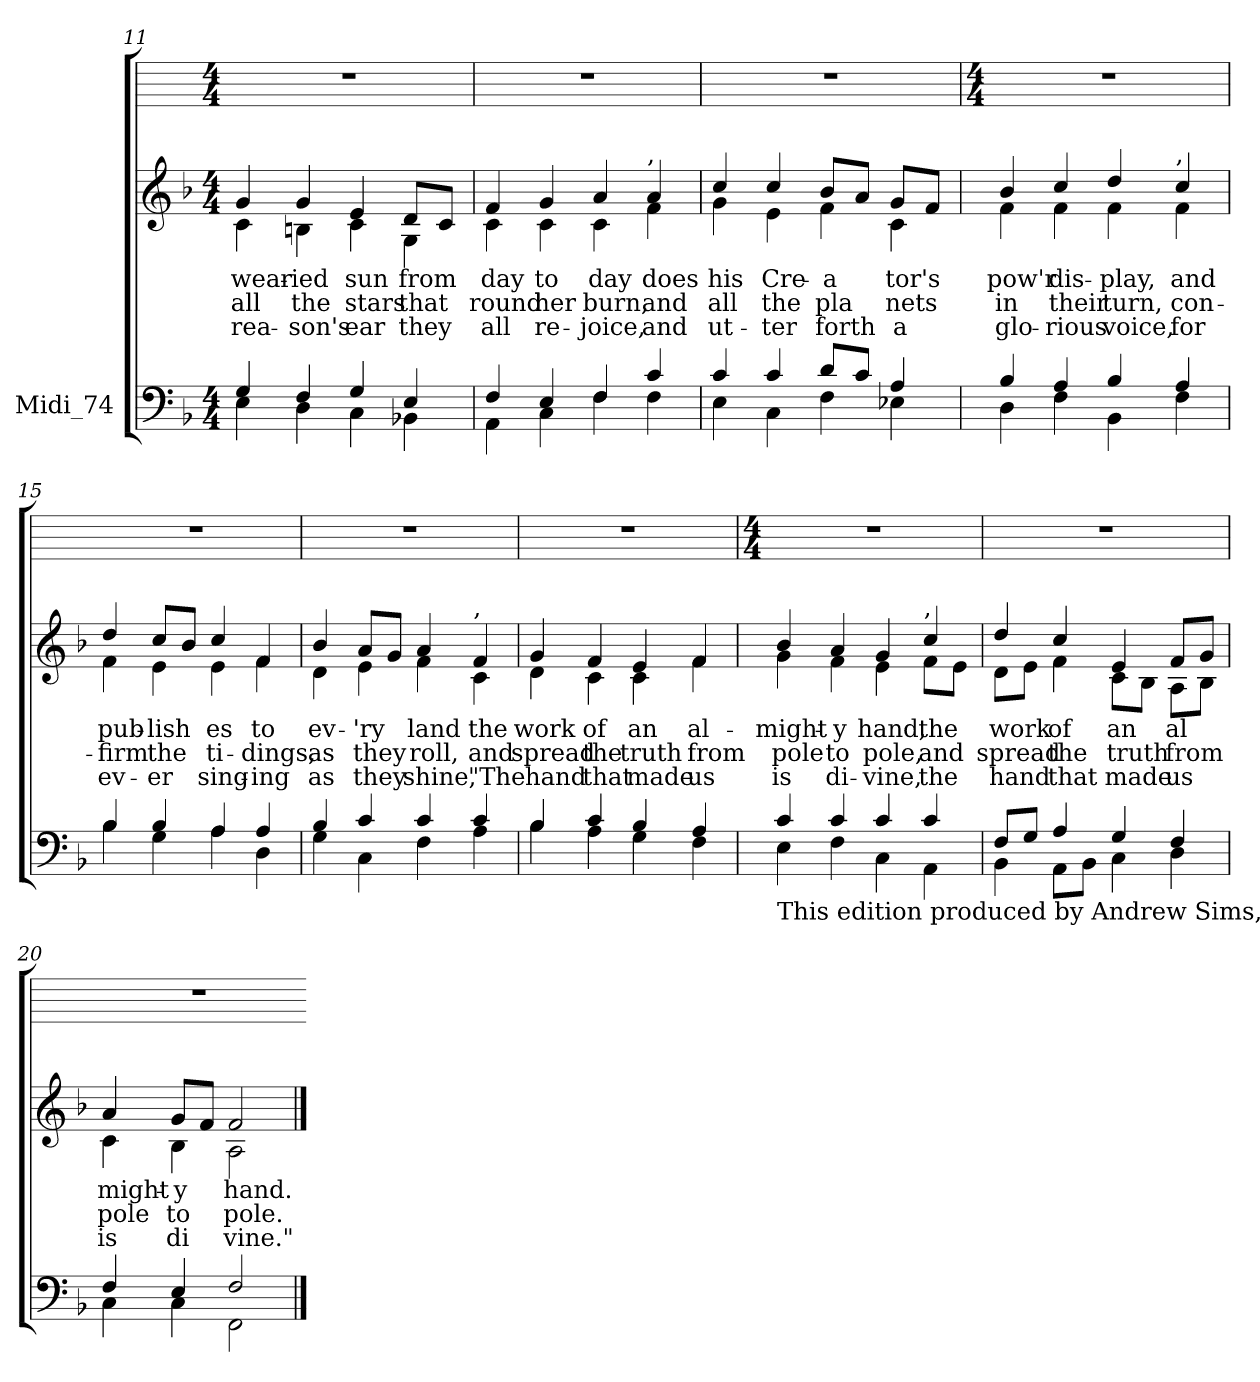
**kern	**kern	**text	**text	**text	**kern
*part3	*part2	*part2	*part2	*part2	*part1
*staff3	*staff2	*staff2	*staff2	*staff2	*staff1
*I"Midi_74	*	*	*	*	*
*clefF4	*clefG2	*	*	*	*
*k[b-]	*k[b-]	*	*	*	*
*F:	*F:	*	*	*	*
*M4/4	*M4/4	*	*	*	*M4/4
=11	=11	=11	=11	=11	=11
*^	*	*	*	*	*
!	!	!	!LO:LY:b	!LO:LY:b	!LO:LY:b	!
*	*	*^	*	*	*	*
4G/	4E\	4g/	4c\	wear-	-all	rea-	1r
!	!	!	!	!LO:LY:b	!LO:LY:b	!LO:LY:b	!
4F/	4D\	4g/	4Bn\	-ied	the	son's	.
!	!	!	!	!LO:LY:b	!LO:LY:b	!LO:LY:b	!
4G/	4C\	4e/	4c\	sun	stars	ear	.
!	!	!	!	!LO:LY:b	!LO:LY:b	!LO:LY:b	!
4E/	4BB-X\	8d/L	4G\	from	that	they	.
.	.	8c/J	.	.	.	.	.
=12	=12	=12	=12	=12	=12	=12	=12
!	!	!	!	!LO:LY:b	!LO:LY:b	!LO:LY:b	!
4F/	4AA\	4f/	4c\	day	round	all	1r
!	!	!	!	!LO:LY:b	!LO:LY:b	!LO:LY:b	!
4E/	4C\	4g/	4c\	to	her	re-	.
!	!	!	!	!LO:LY:b	!LO:LY:b	!LO:LY:b	!
4F/	4F\	4a/	4c\	-day	burn,	joice,	.
!	!	!LO:TX:a:t=,	!	!	!	!	!
!	!	!	!	!LO:LY:b	!LO:LY:b	!LO:LY:b	!
4c/	4F\	4a/	4f\	does	and	and	.
=13	=13	=13	=13	=13	=13	=13	=13
!	!	!	!	!LO:LY:b	!LO:LY:b	!LO:LY:b	!
4c/	4E\	4cc/	4g\	his	all	ut-	1r
!	!	!	!	!LO:LY:b	!LO:LY:b	!LO:LY:b	!
4c/	4C\	4cc/	4e\	-Cre-	-the	ter	.
!	!	!	!	!LO:LY:b	!LO:LY:b	!LO:LY:b	!
8d/L	4F\	8b-/L	4f\	a	pla	forth	.
8c/J	.	8a/J	.	.	.	.	.
!	!	!	!	!LO:LY:b	!LO:LY:b	!LO:LY:b	!
4A/	4E-X\	8g/L	4c\	tor's	nets	a	.
.	.	8f/J	.	.	.	.	.
!!LO:LB:g=z
=14	=14	=14	=14	=14	=14	=14	=14
*	*	*	*	*	*	*	*M4/4
!	!	!	!	!LO:LY:b	!LO:LY:b	!LO:LY:b	!
4B-/	4D\	4b-/	4f\	pow'r	in	glo-	1r
!	!	!	!	!LO:LY:b	!LO:LY:b	!LO:LY:b	!
4A/	4F\	4cc/	4f\	-dis-	-their	rious	.
!	!	!	!	!LO:LY:b	!LO:LY:b	!LO:LY:b	!
4B-/	4BB-\	4dd/	4f\	play,	turn,	voice,	.
!	!	!LO:TX:a:t=,	!	!	!	!	!
!	!	!	!	!LO:LY:b	!LO:LY:b	!LO:LY:b	!
4A/	4F\	4cc/	4f\	and	con-	-for	.
=15	=15	=15	=15	=15	=15	=15	=15
!	!	!	!	!LO:LY:b	!LO:LY:b	!LO:LY:b	!
4B-/	4B-\	4dd/	4f\	pub-	-firm	ev-	1r
!	!	!	!	!LO:LY:b	!LO:LY:b	!LO:LY:b	!
4B-/	4G\	8cc/L	4e\	-lish	the	er	.
.	.	8b-/J	.	.	.	.	.
!	!	!	!	!LO:LY:b	!LO:LY:b	!LO:LY:b	!
4A/	4A\	4cc/	4e\	es	ti-	-sing-	.
!	!	!	!	!LO:LY:b	!LO:LY:b	!LO:LY:b	!
4A/	4D\	4f/	4f\	-to	dings,	ing	.
=16	=16	=16	=16	=16	=16	=16	=16
!	!	!	!	!LO:LY:b	!LO:LY:b	!LO:LY:b	!
4B-/	4G\	4b-/	4d\	ev-	-as	as	1r
!	!	!	!	!LO:LY:b	!LO:LY:b	!LO:LY:b	!
4c/	4C\	8a/L	4e\	'ry	they	they	.
.	.	8g/J	.	.	.	.	.
!	!	!	!	!LO:LY:b	!LO:LY:b	!LO:LY:b	!
4c/	4F\	4a/	4f\	land	roll,	shine,	.
!	!	!LO:TX:a:t=,	!	!	!	!	!
!	!	!	!	!LO:LY:b	!LO:LY:b	!LO:LY:b	!
4c/	4A\	4f/	4c\	the	and	"The	.
=17	=17	=17	=17	=17	=17	=17	=17
!	!	!	!	!LO:LY:b	!LO:LY:b	!LO:LY:b	!
4B-/	4B-\	4g/	4d\	work	spread	hand	1r
!	!	!	!	!LO:LY:b	!LO:LY:b	!LO:LY:b	!
4c/	4A\	4f/	4c\	of	the	that	.
!	!	!	!	!LO:LY:b	!LO:LY:b	!LO:LY:b	!
4B-/	4G\	4e/	4c\	an	truth	made	.
!	!	!	!	!LO:LY:b	!LO:LY:b	!LO:LY:b	!
4A/	4F\	4f/	4f\	al-	-from	us	.
!!LO:LB:g=z
=18	=18	=18	=18	=18	=18	=18	=18
*	*	*	*	*	*	*	*M4/4
!LO:TX:b:t=This edition produced by Andrew Sims, 2020	!	!	!	!	!	!	!
!	!	!	!	!LO:LY:b	!LO:LY:b	!LO:LY:b	!
4c/	4E\	4b-/	4g\	might-	-pole	is	1r
!	!	!	!	!LO:LY:b	!LO:LY:b	!LO:LY:b	!
4c/	4F\	4a/	4f\	y	to	di-	.
!	!	!	!	!LO:LY:b	!LO:LY:b	!LO:LY:b	!
4c/	4C\	4g/	4e\	-hand,	pole,	vine,	.
!	!	!LO:TX:a:t=,	!	!	!	!	!
!	!	!	!	!LO:LY:b	!LO:LY:b	!LO:LY:b	!
4c/	4AA\	4cc/	8f\L	the	and	the	.
.	.	.	8e\J	.	.	.	.
=19	=19	=19	=19	=19	=19	=19	=19
!	!	!	!	!LO:LY:b	!LO:LY:b	!LO:LY:b	!
8F/L	4BB-\	4dd/	8d\L	work	spread	hand	1r
8G/J	.	.	8e\J	.	.	.	.
!	!	!	!	!LO:LY:b	!LO:LY:b	!LO:LY:b	!
4A/	8AA\L	4cc/	4f\	of	the	that	.
.	8BB-\J	.	.	.	.	.	.
!	!	!	!	!LO:LY:b	!LO:LY:b	!LO:LY:b	!
4G/	4C\	4e/	8c\L	an	truth	made	.
.	.	.	8B-\J	.	.	.	.
!	!	!	!	!LO:LY:b	!LO:LY:b	!LO:LY:b	!
4F/	4D\	8f/L	8A\L	al	from	us	.
.	.	8g/J	8B-\J	.	.	.	.
=20	=20	=20	=20	=20	=20	=20	=20
!	!	!	!	!LO:LY:b	!LO:LY:b	!LO:LY:b	!
4F/	4C\	4a/	4c\	might-	-pole	is	1r
!	!	!	!	!LO:LY:b	!LO:LY:b	!LO:LY:b	!
4E/	4C\	8g/L	4B-\	y	to	di	.
.	.	8f/J	.	.	.	.	.
!	!	!	!	!LO:LY:b	!LO:LY:b	!LO:LY:b	!
2F/	2FF\	2f/	2A\	hand.	pole.	vine."	.
*v	*v	*	*	*	*	*	*
*	*v	*v	*	*	*	*
==	==	=	=	=	=
*-	*-	*-	*-	*-	*-
